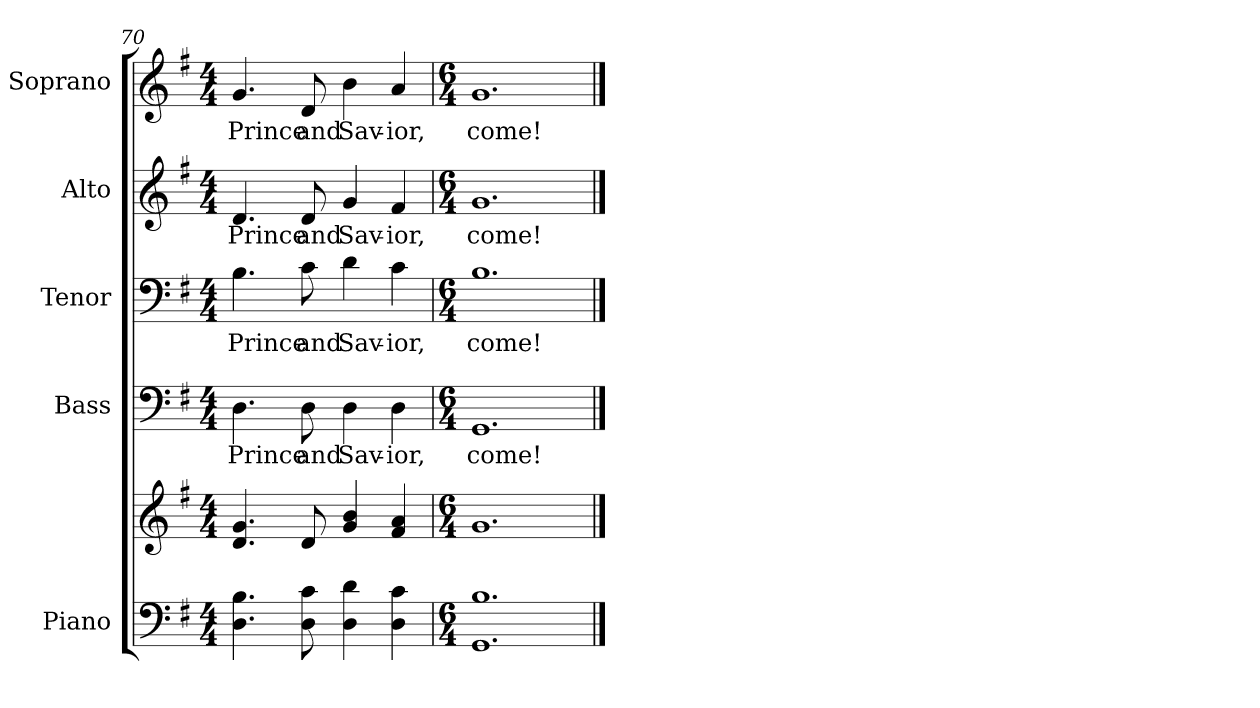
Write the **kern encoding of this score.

**kern	**kern	**kern	**text	**kern	**text	**kern	**text	**kern	**text
*part5	*part5	*part4	*part4	*part3	*part3	*part2	*part2	*part1	*part1
*staff6	*staff5	*staff4	*staff4	*staff3	*staff3	*staff2	*staff2	*staff1	*staff1
*I"Piano	*	*I"Bass	*	*I"Tenor	*	*I"Alto	*	*I"Soprano	*
*I'Pno.	*	*I'B.	*	*I'T.	*	*I'A.	*	*I'S.	*
!!LO:PB:g=z
*clefF4	*clefG2	*clefF4	*	*clefF4	*	*clefG2	*	*clefG2	*
*k[f#]	*k[f#]	*k[f#]	*	*k[f#]	*	*k[f#]	*	*k[f#]	*
*G:	*G:	*G:	*	*G:	*	*G:	*	*G:	*
*M4/4	*M4/4	*M4/4	*	*M4/4	*	*M4/4	*	*M4/4	*
=70	=70	=70	=70	=70	=70	=70	=70	=70	=70
!	!	!	!LO:LY:b:color=#000000	!	!	!	!	!	!
!	!	!	!	!	!LO:LY:b:color=#000000	!	!	!	!
!	!	!	!	!	!	!	!LO:LY:b:color=#000000	!	!
!	!	!	!	!	!	!	!	!	!LO:LY:b:color=#000000
4.Di\ 4.Bi	4.di/ 4.gi	4.Di\	Prince	4.Bi\	Prince	4.di/	Prince	4.gi/	Prince
!	!	!	!LO:LY:b:color=#000000	!	!	!	!	!	!
!	!	!	!	!	!LO:LY:b:color=#000000	!	!	!	!
!	!	!	!	!	!	!	!LO:LY:b:color=#000000	!	!
!	!	!	!	!	!	!	!	!	!LO:LY:b:color=#000000
8Di\ 8ci	8di/	8Di\	and	8ci\	and	8di/	and	8di/	and
!	!	!	!LO:LY:b:color=#000000	!	!	!	!	!	!
!	!	!	!	!	!LO:LY:b:color=#000000	!	!	!	!
!	!	!	!	!	!	!	!LO:LY:b:color=#000000	!	!
!	!	!	!	!	!	!	!	!	!LO:LY:b:color=#000000
4Di\ 4di	4gi/ 4bi	4Di\	Sav-	4di\	Sav-	4gi/	Sav-	4bi\	Sav-
!	!	!	!LO:LY:b:color=#000000	!	!	!	!	!	!
!	!	!	!	!	!LO:LY:b:color=#000000	!	!	!	!
!	!	!	!	!	!	!	!LO:LY:b:color=#000000	!	!
!	!	!	!	!	!	!	!	!	!LO:LY:b:color=#000000
4Di\ 4ci	4f#i/ 4ai	4Di\	-ior,	4ci\	-ior,	4f#i/	-ior,	4ai/	-ior,
=71	=71	=71	=71	=71	=71	=71	=71	=71	=71
*M6/4	*M6/4	*M6/4	*	*M6/4	*	*M6/4	*	*M6/4	*
!	!	!	!LO:LY:b:color=#000000	!	!	!	!	!	!
!	!	!	!	!	!LO:LY:b:color=#000000	!	!	!	!
!	!	!	!	!	!	!	!LO:LY:b:color=#000000	!	!
!	!	!	!	!	!	!	!	!	!LO:LY:b:color=#000000
1.GGi 1.Bi	1.gi	1.GGi	come!	1.Bi	come!	1.gi	come!	1.gi	come!
==	==	==	==	==	==	==	==	==	==
*-	*-	*-	*-	*-	*-	*-	*-	*-	*-
